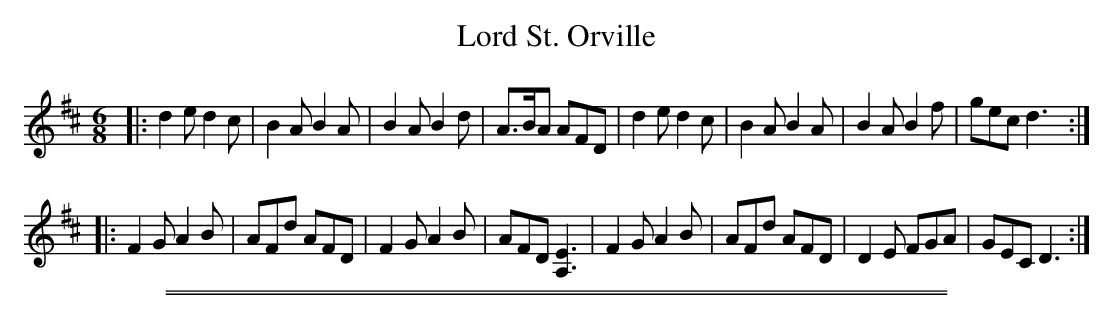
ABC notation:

X:1
T: Lord St. Orville
M: 6/8
L: 1/8
K: D
|:\
d2e d2c | B2A B2A | B2A B2d | A>BA AFD |\
d2e d2c | B2A B2A | B2A B2f | gec d3 :|
|:\
F2G A2B | AFd AFD | F2G A2B | AFD [E3A,3] |\
F2G A2B | AFd AFD | D2E FGA | GEC D3 :|
